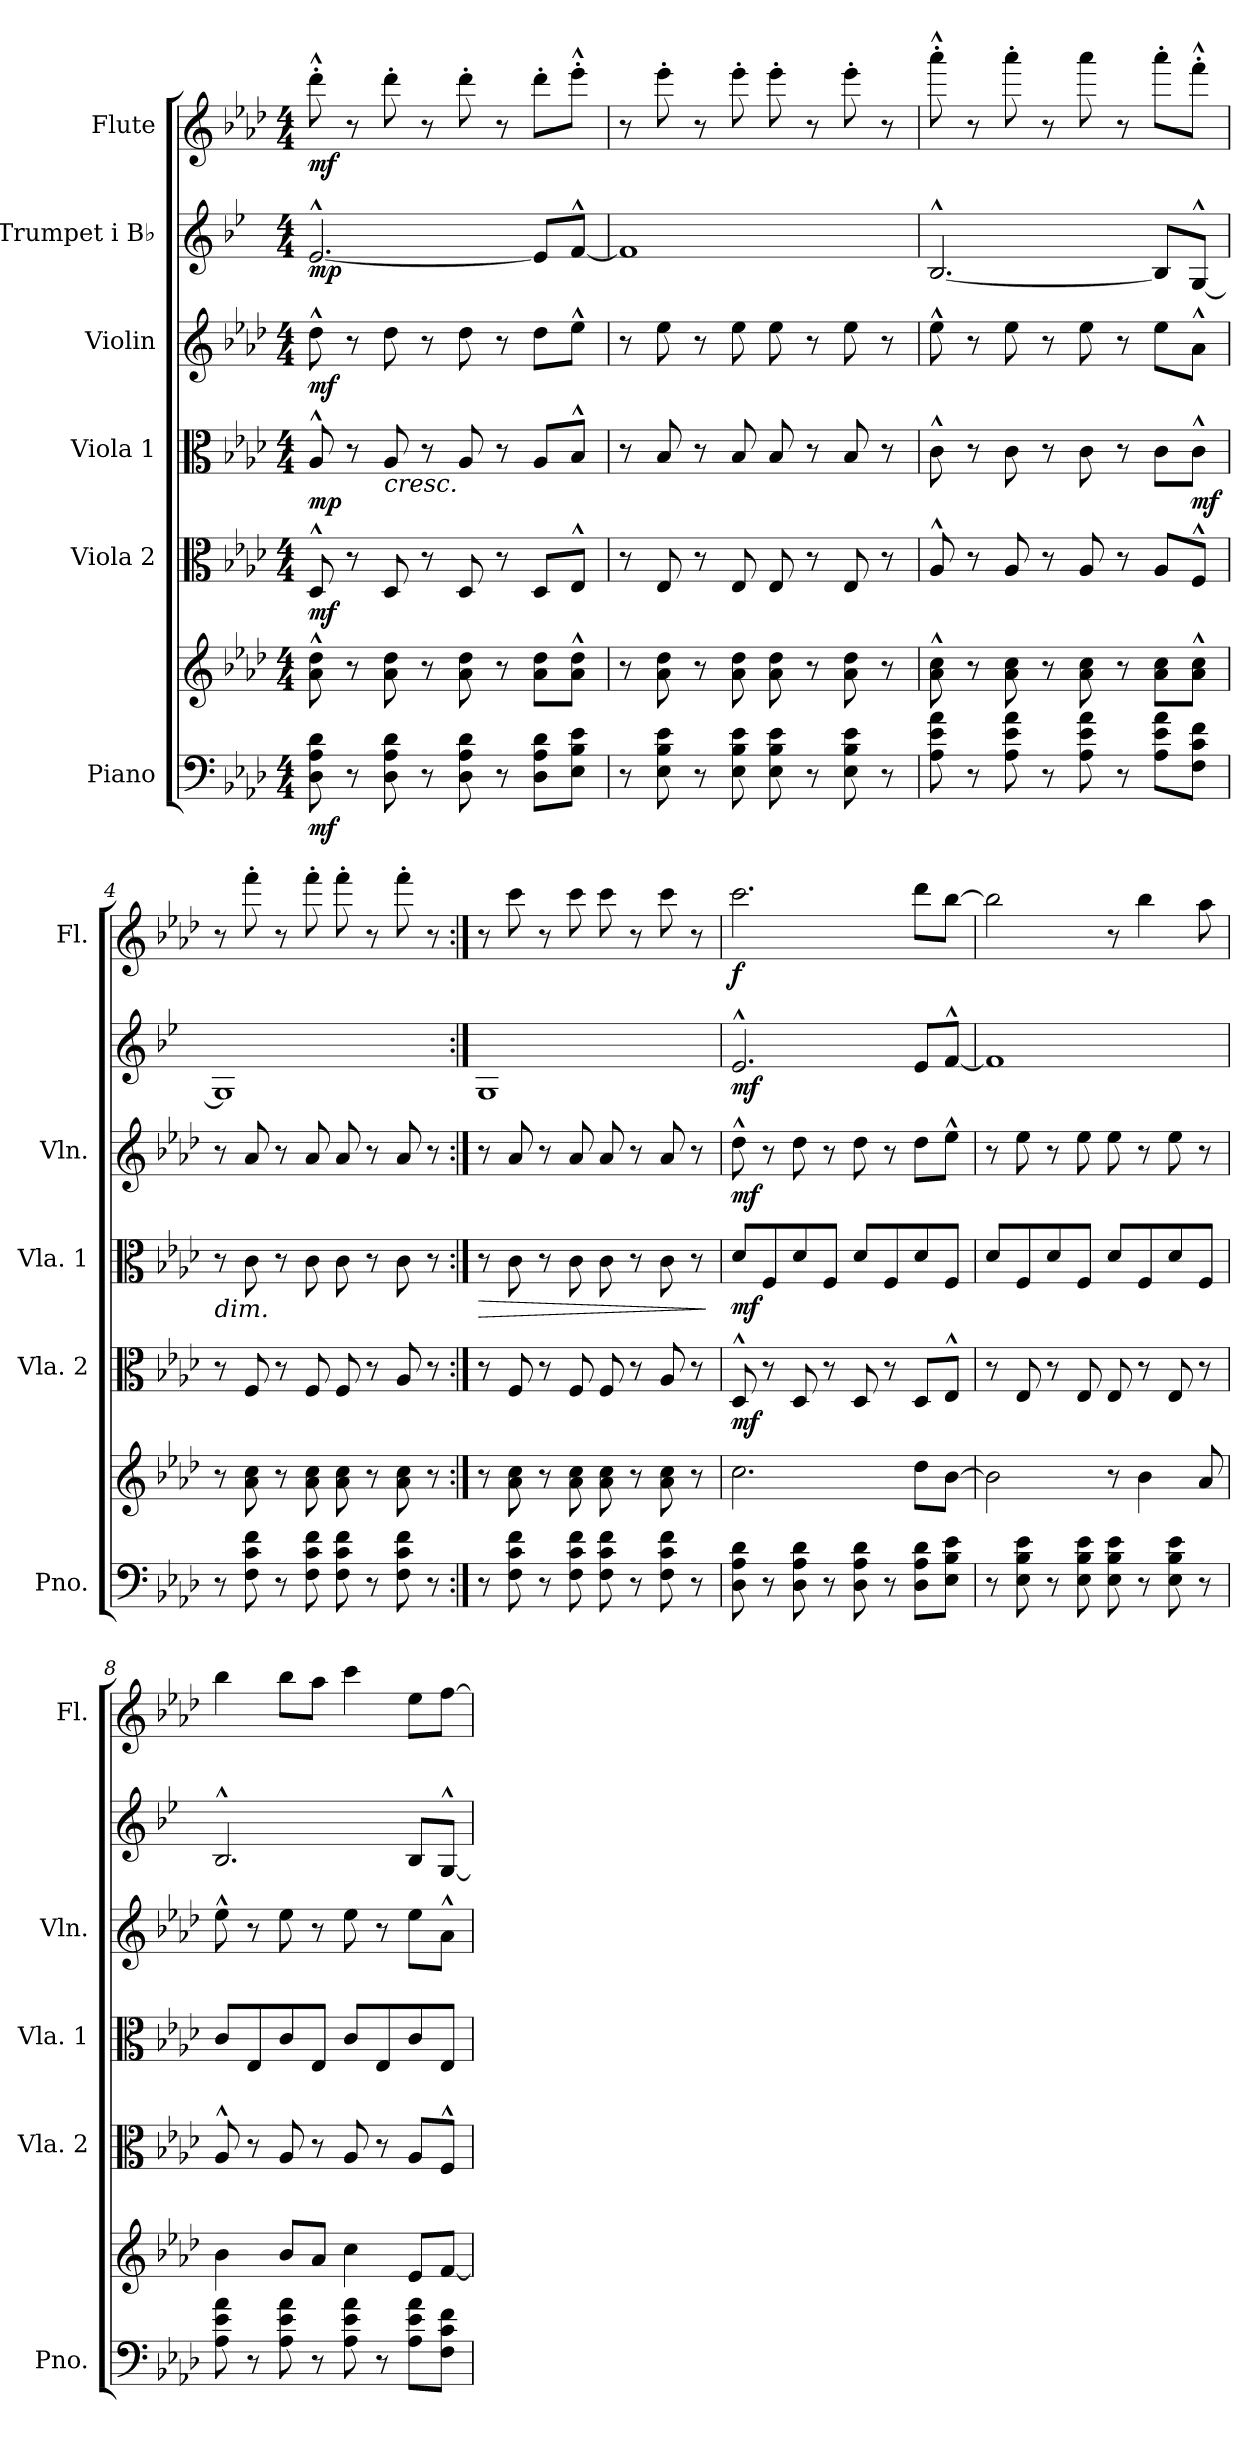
**kern	**kern	**dynam	**kern	**dynam	**kern	**dynam	**kern	**dynam	**kern	**dynam	**kern	**dynam
*part6	*part6	*part6	*part5	*part5	*part4	*part4	*part3	*part3	*part2	*part2	*part1	*part1
*staff7	*staff6	*staff6/7	*staff5	*staff5	*staff4	*staff4	*staff3	*staff3	*staff2	*staff2	*staff1	*staff1
*I"Piano	*	*	*I"Viola 2	*	*I"Viola 1	*	*I"Violin	*	*I"Trumpet i B♭	*	*I"Flute	*
*I'Pno.	*	*	*I'Vla. 2	*	*I'Vla. 1	*	*I'Vln.	*	*	*	*I'Fl.	*
*clefF4	*clefG2	*	*clefC3	*	*clefC3	*	*clefG2	*	*clefG2	*	*clefG2	*
*	*	*	*	*	*	*	*	*	*ITrd1c2	*	*	*
*k[b-e-a-d-]	*k[b-e-a-d-]	*	*k[b-e-a-d-]	*	*k[b-e-a-d-]	*	*k[b-e-a-d-]	*	*k[b-e-a-d-]	*	*k[b-e-a-d-]	*
*M4/4	*M4/4	*	*M4/4	*	*M4/4	*	*M4/4	*	*M4/4	*	*M4/4	*
*MM120	*MM120	*	*MM120	*	*MM120	*	*MM120	*	*MM120	*	*MM120	*
=1	=1	=1	=1	=1	=1	=1	=1	=1	=1	=1	=1	=1
!	!	!LO:DY:b=2	!	!LO:DY:b	!	!LO:DY:b	!	!LO:DY:b	!	!LO:DY:b	!	!LO:DY:b
8D-\ 8A-\ 8d-\	8a-\^^ 8dd-\^^	mf	8D-^^/	mf	8A-^^/	mp	8dd-^^\	mf	[2.d-^^/	mp	8ddd-'^^\	mf
8r	8r	.	8r	.	8r	.	8r	.	.	.	8r	.
!	!	!	!	!	!LO:TX:b:i:t=cresc.	!	!	!	!	!	!	!
8D-\ 8A-\ 8d-\	8a-\ 8dd-\	.	8D-/	.	8A-/	.	8dd-\	.	.	.	8ddd-'\	.
8r	8r	.	8r	.	8r	.	8r	.	.	.	8r	.
8D-\ 8A-\ 8d-\	8a-\ 8dd-\	.	8D-/	.	8A-/	.	8dd-\	.	.	.	8ddd-'\	.
8r	8r	.	8r	.	8r	.	8r	.	.	.	8r	.
8D-\ 8A-\ 8d-\L	8a-\ 8dd-\L	.	8D-/L	.	8A-/L	.	8dd-\L	.	8d-/L]	.	8ddd-'\L	.
8E-\ 8B-\ 8e-\J	8a-\^^ 8dd-\^^J	.	8E-^^/J	.	8B-^^/J	.	8ee-^^\J	.	[8e-^^/J	.	8eee-'^^\J	.
=2	=2	=2	=2	=2	=2	=2	=2	=2	=2	=2	=2	=2
8r	8r	.	8r	.	8r	.	8r	.	1e-]	.	8r	.
8E-\ 8B-\ 8e-\	8a-\ 8dd-\	.	8E-/	.	8B-/	.	8ee-\	.	.	.	8eee-'\	.
8r	8r	.	8r	.	8r	.	8r	.	.	.	8r	.
8E-\ 8B-\ 8e-\	8a-\ 8dd-\	.	8E-/	.	8B-/	.	8ee-\	.	.	.	8eee-'\	.
8E-\ 8B-\ 8e-\	8a-\ 8dd-\	.	8E-/	.	8B-/	.	8ee-\	.	.	.	8eee-'\	.
8r	8r	.	8r	.	8r	.	8r	.	.	.	8r	.
8E-\ 8B-\ 8e-\	8a-\ 8dd-\	.	8E-/	.	8B-/	.	8ee-\	.	.	.	8eee-'\	.
8r	8r	.	8r	.	8r	.	8r	.	.	.	8r	.
=3	=3	=3	=3	=3	=3	=3	=3	=3	=3	=3	=3	=3
8A-\ 8e-\ 8a-\	8a-\^^ 8cc\^^	.	8A-^^/	.	8c^^\	.	8ee-^^\	.	[2.A-^^/	.	8aaa-'^^\	.
8r	8r	.	8r	.	8r	.	8r	.	.	.	8r	.
8A-\ 8e-\ 8a-\	8a-\ 8cc\	.	8A-/	.	8c\	.	8ee-\	.	.	.	8aaa-'\	.
8r	8r	.	8r	.	8r	.	8r	.	.	.	8r	.
8A-\ 8e-\ 8a-\	8a-\ 8cc\	.	8A-/	.	8c\	.	8ee-\	.	.	.	8aaa-\	.
8r	8r	.	8r	.	8r	.	8r	.	.	.	8r	.
8A-\ 8e-\ 8a-\L	8a-\ 8cc\L	.	8A-/L	.	8c\L	.	8ee-\L	.	8A-/L]	.	8aaa-'\L	.
!	!	!	!	!	!	!LO:DY:b	!	!	!	!	!	!
8F\ 8c\ 8f\J	8a-\^^ 8cc\^^J	.	8F^^/J	.	8c^^\J	mf	8a-^^\J	.	[8F^^/J	.	8fff'^^\J	.
=4	=4	=4	=4	=4	=4	=4	=4	=4	=4	=4	=4	=4
!	!	!	!	!	!LO:TX:b:i:t=dim.	!	!	!	!	!	!	!
8r	8r	.	8r	.	8r	.	8r	.	1F]	.	8r	.
8F\ 8c\ 8f\	8a-\ 8cc\	.	8F/	.	8c\	.	8a-/	.	.	.	8fff'\	.
8r	8r	.	8r	.	8r	.	8r	.	.	.	8r	.
8F\ 8c\ 8f\	8a-\ 8cc\	.	8F/	.	8c\	.	8a-/	.	.	.	8fff'\	.
8F\ 8c\ 8f\	8a-\ 8cc\	.	8F/	.	8c\	.	8a-/	.	.	.	8fff'\	.
8r	8r	.	8r	.	8r	.	8r	.	.	.	8r	.
8F\ 8c\ 8f\	8a-\ 8cc\	.	8A-/	.	8c\	.	8a-/	.	.	.	8fff'\	.
8r	8r	.	8r	.	8r	.	8r	.	.	.	8r	.
=5:|!	=5:|!	=5:|!	=5:|!	=5:|!	=5:|!	=5:|!	=5:|!	=5:|!	=5:|!	=5:|!	=5:|!	=5:|!
!	!	!	!	!	!	!LO:HP:b	!	!	!	!	!	!
8r	8r	.	8r	.	8r	>	8r	.	1F	.	8r	.
8F\ 8c\ 8f\	8a-\ 8cc\	.	8F/	.	8c\	.	8a-/	.	.	.	8ccc\	.
8r	8r	.	8r	.	8r	.	8r	.	.	.	8r	.
8F\ 8c\ 8f\	8a-\ 8cc\	.	8F/	.	8c\	.	8a-/	.	.	.	8ccc\	.
8F\ 8c\ 8f\	8a-\ 8cc\	.	8F/	.	8c\	.	8a-/	.	.	.	8ccc\	.
8r	8r	.	8r	.	8r	.	8r	.	.	.	8r	.
8F\ 8c\ 8f\	8a-\ 8cc\	.	8A-/	.	8c\	.	8a-/	.	.	.	8ccc\	.
8r	8r	.	8r	.	8r	.	8r	.	.	.	8r	.
.	.	.	.	.	.	]	.	.	.	.	.	.
=6	=6	=6	=6	=6	=6	=6	=6	=6	=6	=6	=6	=6
!	!	!LO:DY:b=2	!	!	!	!	!	!	!	!	!	!
!	!	!LO:DY:n=1:b	!	!LO:DY:b	!	!LO:DY:b	!	!LO:DY:b	!	!LO:DY:b	!	!LO:DY:b
8D-\ 8A-\ 8d-\	2.cc\	mf f	8D-^^/	mf	8d-/L	mf	8dd-^^\	mf	2.d-^^/	mf	2.ccc\	f
8r	.	.	8r	.	8F/	.	8r	.	.	.	.	.
8D-\ 8A-\ 8d-\	.	.	8D-/	.	8d-/	.	8dd-\	.	.	.	.	.
8r	.	.	8r	.	8F/J	.	8r	.	.	.	.	.
8D-\ 8A-\ 8d-\	.	.	8D-/	.	8d-/L	.	8dd-\	.	.	.	.	.
8r	.	.	8r	.	8F/	.	8r	.	.	.	.	.
8D-\ 8A-\ 8d-\L	8dd-\L	.	8D-/L	.	8d-/	.	8dd-\L	.	8d-/L	.	8ddd-\L	.
8E-\ 8B-\ 8e-\J	[8b-\J	.	8E-^^/J	.	8F/J	.	8ee-^^\J	.	[8e-^^/J	.	[8bb-\J	.
!!LO:LB:g=z
=7	=7	=7	=7	=7	=7	=7	=7	=7	=7	=7	=7	=7
8r	2b-\]	.	8r	.	8d-/L	.	8r	.	1e-]	.	2bb-\]	.
8E-\ 8B-\ 8e-\	.	.	8E-/	.	8F/	.	8ee-\	.	.	.	.	.
8r	.	.	8r	.	8d-/	.	8r	.	.	.	.	.
8E-\ 8B-\ 8e-\	.	.	8E-/	.	8F/J	.	8ee-\	.	.	.	.	.
8E-\ 8B-\ 8e-\	8r	.	8E-/	.	8d-/L	.	8ee-\	.	.	.	8r	.
8r	4b-\	.	8r	.	8F/	.	8r	.	.	.	4bb-\	.
8E-\ 8B-\ 8e-\	.	.	8E-/	.	8d-/	.	8ee-\	.	.	.	.	.
8r	8a-/	.	8r	.	8F/J	.	8r	.	.	.	8aa-\	.
=8	=8	=8	=8	=8	=8	=8	=8	=8	=8	=8	=8	=8
8A-\ 8e-\ 8a-\	4b-\	.	8A-^^/	.	8c/L	.	8ee-^^\	.	2.A-^^/	.	4bb-\	.
8r	.	.	8r	.	8E-/	.	8r	.	.	.	.	.
8A-\ 8e-\ 8a-\	8b-/L	.	8A-/	.	8c/	.	8ee-\	.	.	.	8bb-\L	.
8r	8a-/J	.	8r	.	8E-/J	.	8r	.	.	.	8aa-\J	.
8A-\ 8e-\ 8a-\	4cc\	.	8A-/	.	8c/L	.	8ee-\	.	.	.	4ccc\	.
8r	.	.	8r	.	8E-/	.	8r	.	.	.	.	.
8A-\ 8e-\ 8a-\L	8e-/L	.	8A-/L	.	8c/	.	8ee-\L	.	8A-/L	.	8ee-\L	.
8F\ 8c\ 8f\J	[8f/J	.	8F^^/J	.	8E-/J	.	8a-^^\J	.	[8F^^/J	.	[8ff\J	.
=	=	=	=	=	=	=	=	=	=	=	=	=
*-	*-	*-	*-	*-	*-	*-	*-	*-	*-	*-	*-	*-
